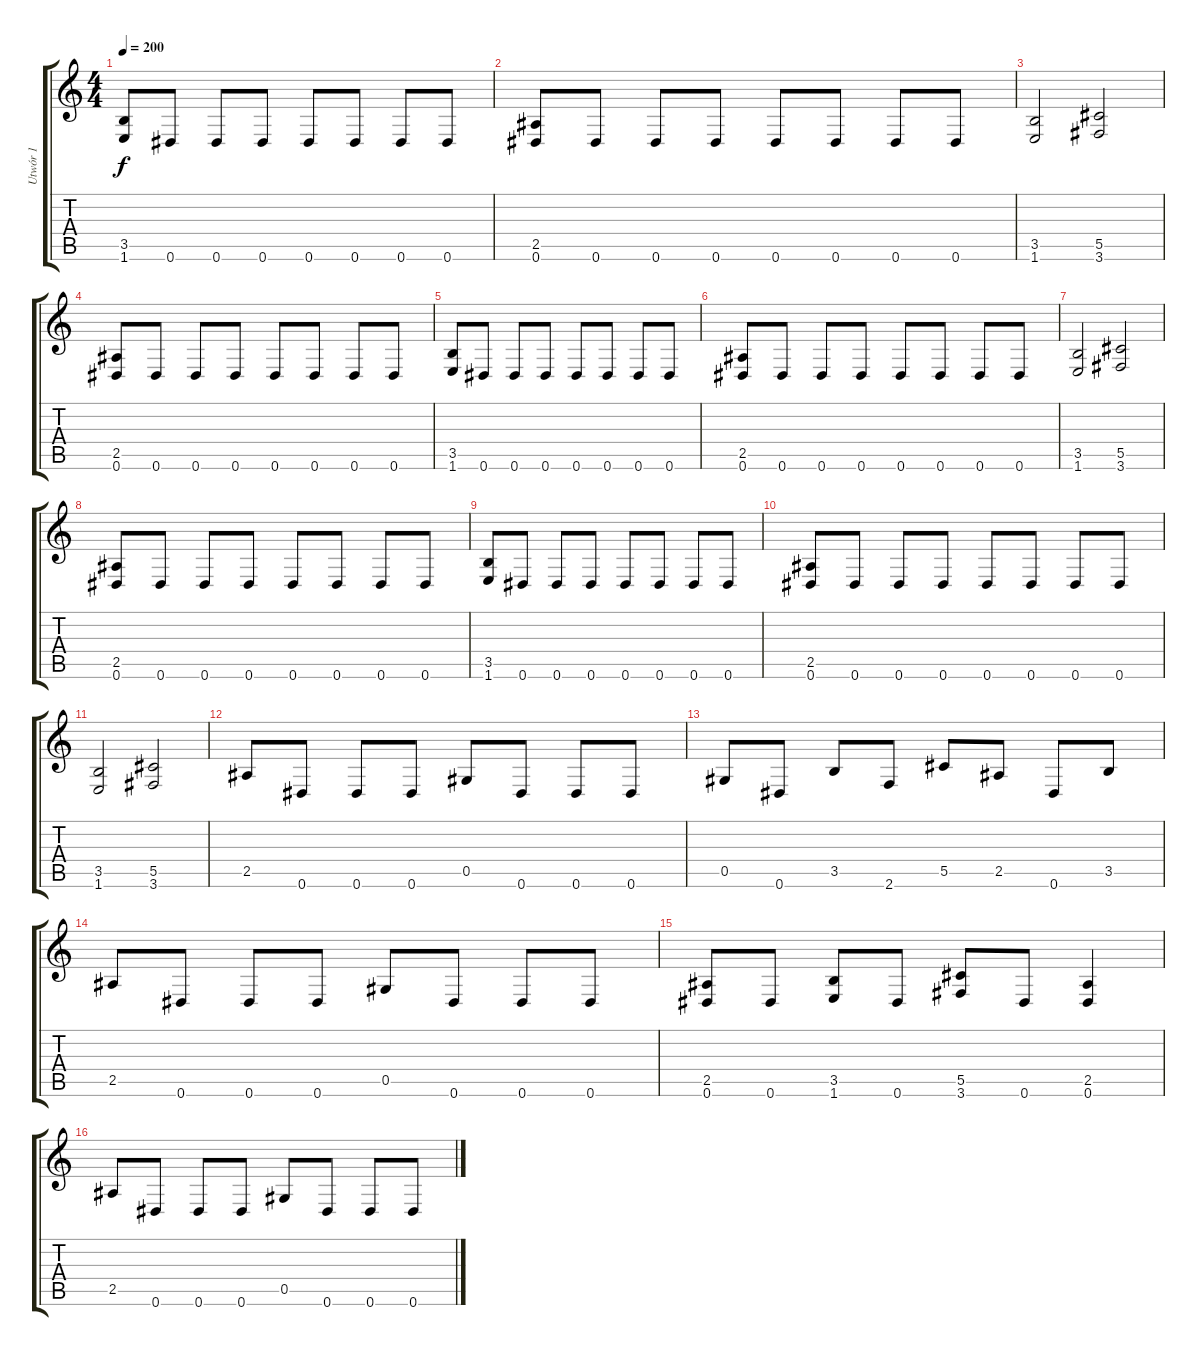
\track ("Utwór 1" "Utwór 1") {instrument distortionguitar}
\staff {score tabs}
\tuning (Eb4 Bb3 Gb3 Db3 Ab2 Eb2) {hide}
\ts (4 4)
\tempo 200
\clef g2
\ks c
(3.5 1.6).8{dy f} 0.6.8 0.6.8 0.6.8 0.6.8 0.6.8 0.6.8 0.6.8 |
(2.5 0.6).8 0.6.8 0.6.8 0.6.8 0.6.8 0.6.8 0.6.8 0.6.8 |
(3.5 1.6).2 (5.5 3.6).2 |
(2.5 0.6).8 0.6.8 0.6.8 0.6.8 0.6.8 0.6.8 0.6.8 0.6.8 |
(3.5 1.6).8 0.6.8 0.6.8 0.6.8 0.6.8 0.6.8 0.6.8 0.6.8 |
(2.5 0.6).8 0.6.8 0.6.8 0.6.8 0.6.8 0.6.8 0.6.8 0.6.8 |
(3.5 1.6).2 (5.5 3.6).2 |
(2.5 0.6).8 0.6.8 0.6.8 0.6.8 0.6.8 0.6.8 0.6.8 0.6.8 |
(3.5 1.6).8 0.6.8 0.6.8 0.6.8 0.6.8 0.6.8 0.6.8 0.6.8 |
(2.5 0.6).8 0.6.8 0.6.8 0.6.8 0.6.8 0.6.8 0.6.8 0.6.8 |
(3.5 1.6).2 (5.5 3.6).2 |
2.5.8 0.6.8 0.6.8 0.6.8 0.5.8 0.6.8 0.6.8 0.6.8 |
0.5.8 0.6.8 3.5.8 2.6.8 5.5.8 2.5.8 0.6.8 3.5.8 |
2.5.8 0.6.8 0.6.8 0.6.8 0.5.8 0.6.8 0.6.8 0.6.8 |
(2.5 0.6).8 0.6.8 (3.5 1.6).8 0.6.8 (5.5 3.6).8 0.6.8 (2.5 0.6).4 |
2.5.8 0.6.8 0.6.8 0.6.8 0.5.8 0.6.8 0.6.8 0.6.8
